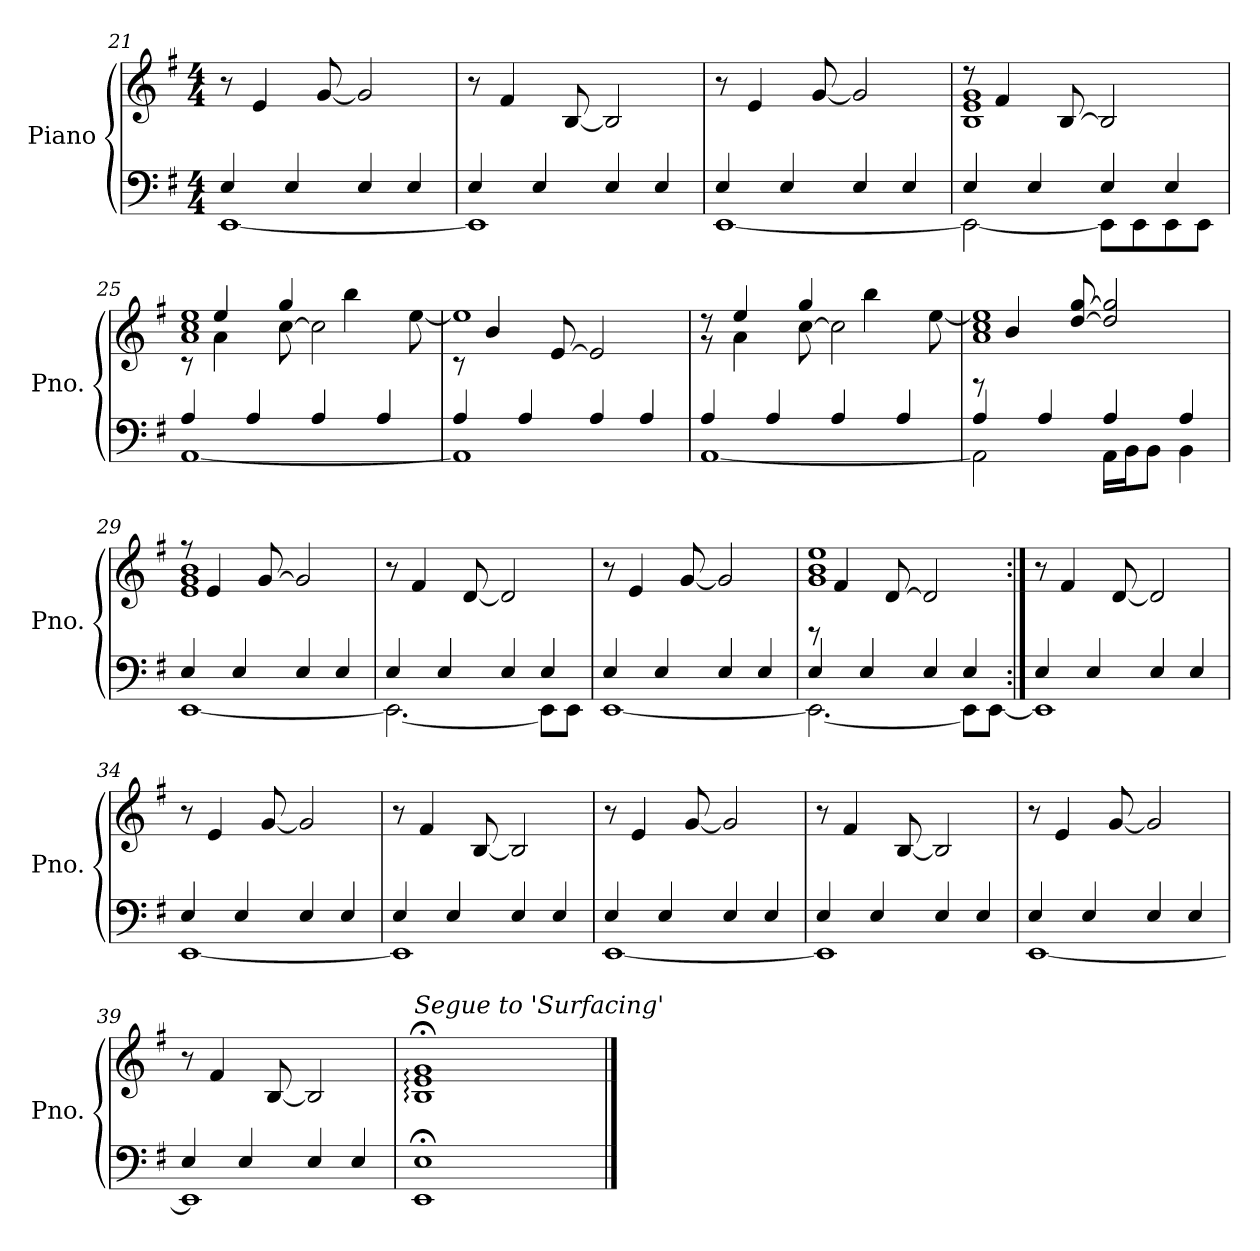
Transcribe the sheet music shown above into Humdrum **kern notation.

**kern	**kern
*part1	*part1
*staff2	*staff1
*I"Piano	*
*I'Pno.	*
!!LO:LB:g=z
*clefF4	*clefG2
*k[f#]	*k[f#]
*M4/4	*M4/4
=21	=21
*^	*
4E/	[1EE	8r
.	.	4e/
4E/	.	.
.	.	[8g/
4E/	.	2g/]
4E/	.	.
=22	=22	=22
4E/	1EE]	8r
.	.	4f#/
4E/	.	.
.	.	[8B/
4E/	.	2B/]
4E/	.	.
=23	=23	=23
4E/	[1EE	8r
.	.	4e/
4E/	.	.
.	.	[8g/
4E/	.	2g/]
4E/	.	.
=24	=24	=24
*	*	*^
4E/	2EE\_	8r	1B 1e 1g
.	.	4f#/	.
4E/	.	.	.
.	.	[8B/	.
4E/	8EE\L]	2B/]	.
.	8EE\	.	.
4E/	8EE\	.	.
.	8EE\J	.	.
!!LO:PB:g=z
=25	=25	=25	=25
*	*	*	*^
4A/	[1AA	8rc	8ryy	1a 1cc 1ee
.	.	4a\	4ee/	.
4A/	.	.	.	.
.	.	[8cc\	4gg/	.
4A/	.	2cc\]	.	.
.	.	.	4bb\	.
4A/	.	.	.	.
.	.	.	[8ee\	.
*	*	*	*v	*v
=26	=26	=26	=26
4A/	1AA]	8rc	1ee]
.	.	4b/	.
4A/	.	.	.
.	.	[8e/	.
4A/	.	2e/]	.
4A/	.	.	.
=27	=27	=27	=27
4A/	[1AA	8r	8r
.	.	4a\	4ee/
4A/	.	.	.
.	.	[8cc\	4gg/
4A/	.	2cc\]	.
.	.	.	4bb\
4A/	.	.	.
.	.	.	[8ee\
!!LO:LB:g=z
=28	=28	=28	=28
*	*	*	*^
4A/	2AA\]	8rF	1ee]	1a 1cc
.	.	4b/	.	.
4A/	.	.	.	.
.	.	[8dd/ [8gg/	.	.
4A/	16AA\LL	2dd/] 2gg/]	.	.
.	16BB\J	.	.	.
.	8BB\J	.	.	.
4A/	4BB\	.	.	.
*	*	*	*v	*v
=29	=29	=29	=29
4E/	[1EE	8r	1e 1g 1b
.	.	4e/	.
4E/	.	.	.
.	.	[8g/	.
4E/	.	2g/]	.
4E/	.	.	.
*	*	*v	*v
=30	=30	=30
4E/	2.EE\_	8r
.	.	4f#/
4E/	.	.
.	.	[8d/
4E/	.	2d/]
4E/	8EE\L]	.
.	8EE\J	.
=31	=31	=31
4E/	[1EE	8r
.	.	4e/
4E/	.	.
.	.	[8g/
4E/	.	2g/]
4E/	.	.
!!LO:LB:g=z
=32	=32	=32
*	*	*^
4E/	2.EE\_	8rD	1g 1b 1ee
.	.	4f#/	.
4E/	.	.	.
.	.	[8d/	.
4E/	.	2d/]	.
4E/	8EE\L]	.	.
.	[8EE\J	.	.
*	*	*v	*v
=33:|!	=33:|!	=33:|!
4E/	1EE]	8r
.	.	4f#/
4E/	.	.
.	.	[8d/
4E/	.	2d/]
4E/	.	.
=34	=34	=34
4E/	[1EE	8r
.	.	4e/
4E/	.	.
.	.	[8g/
4E/	.	2g/]
4E/	.	.
!!LO:LB:g=z
=35	=35	=35
4E/	1EE]	8r
.	.	4f#/
4E/	.	.
.	.	[8B/
4E/	.	2B/]
4E/	.	.
=36	=36	=36
4E/	[1EE	8r
.	.	4e/
4E/	.	.
.	.	[8g/
4E/	.	2g/]
4E/	.	.
=37	=37	=37
4E/	1EE]	8r
.	.	4f#/
4E/	.	.
.	.	[8B/
4E/	.	2B/]
4E/	.	.
!!LO:LB:g=z
=38	=38	=38
4E/	[1EE	8r
.	.	4e/
4E/	.	.
.	.	[8g/
4E/	.	2g/]
4E/	.	.
=39	=39	=39
4E/	1EE]	8r
.	.	4f#/
4E/	.	.
.	.	[8B/
4E/	.	2B/]
4E/	.	.
*v	*v	*
=40	=40
!	!LO:TX:a:i:t=Segue to 'Surfacing'
1EE;< 1E;<	1B;<: 1e;<: 1g;<:
==	==
*-	*-
